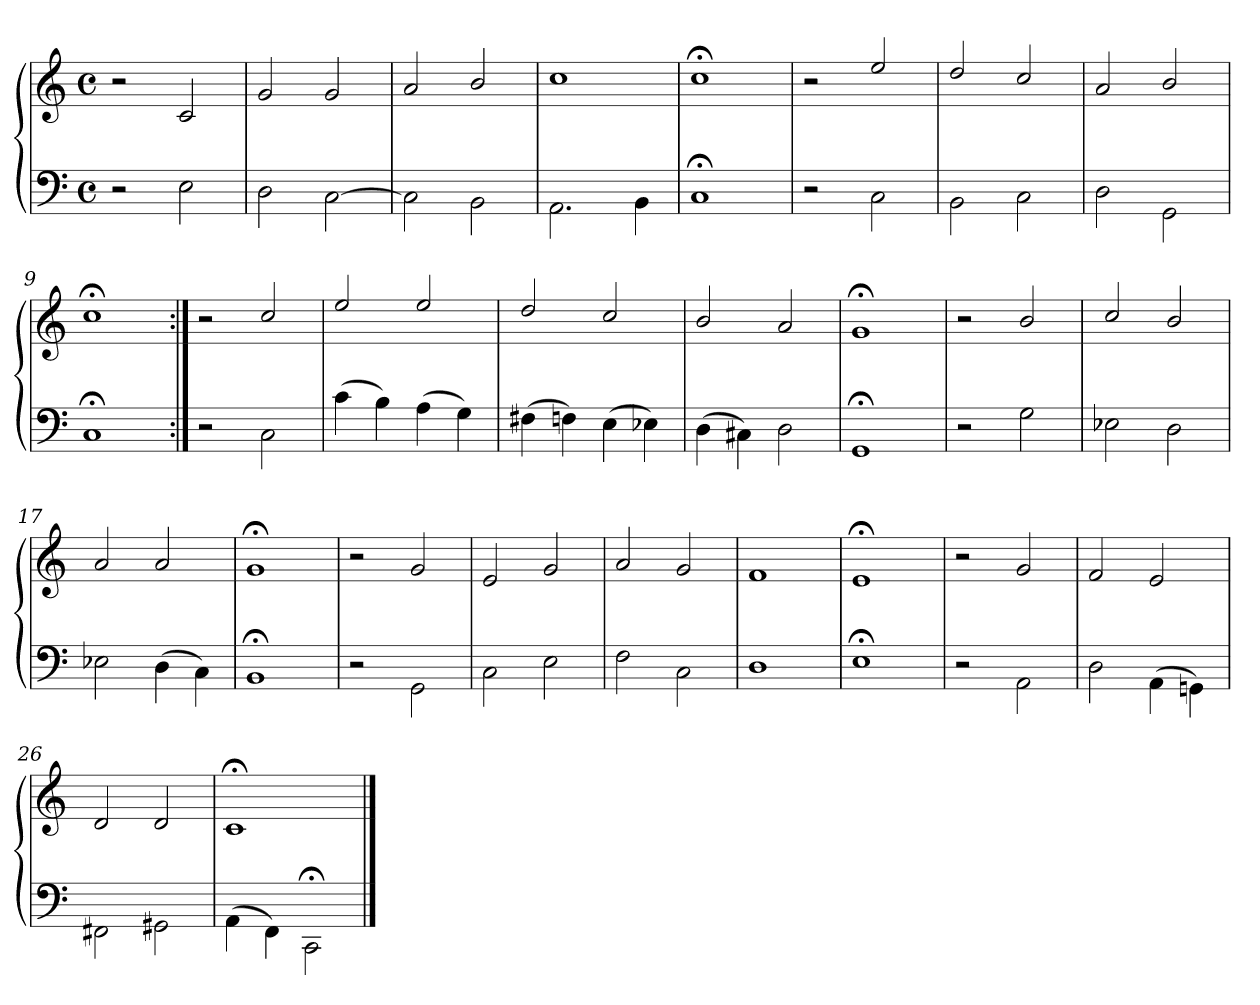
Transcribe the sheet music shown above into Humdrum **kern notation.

**kern	**kern
*part1	*part1
*staff2	*staff1
*clefF4	*clefG2
*M4/4	*M4/4
*met(c)	*met(c)
=1	=1
2r	2r
2E\	2c/
=2	=2
2D\	2g/
[2C\	2g/
=3	=3
2C\]	2a/
2BB\	2b/
=4	=4
2.AA\	1cc/
4BB\	.
=5	=5
1C;\	1cc;</
=6	=6
2r	2r
2C\	2ee/
=7	=7
2BB\	2dd/
2C\	2cc/
=8	=8
2D\	2a/
2GG\	2b/
=9	=9
1C;\	1cc;</
!!LO:LB:g=z
=10:|!	=10:|!
2r	2r
2C\	2cc/
=11	=11
(4c\	2ee/
4B\)	.
(4A\	2ee/
4G\)	.
=12	=12
(4F#X\	2dd/
4Fn\)	.
(4E\	2cc/
4E-X\)	.
=13	=13
(4D\	2b/
4C#X\)	.
2D\	2a/
=14	=14
1GG;\	1g;</
=15	=15
2r	2r
2G\	2b/
=16	=16
2E-X\	2cc/
2D\	2b/
=17	=17
2E-X\	2a/
(4D\	2a/
4C\)	.
=18	=18
1BB;\	1g;</
!!LO:LB:g=z
=19	=19
2r	2r
2GG\	2g/
=20	=20
2C\	2e/
2E\	2g/
=21	=21
2F\	2a/
2C\	2g/
=22	=22
1D\	1f/
=23	=23
1E;\	1e;</
=24	=24
2r	2r
2AA\	2g/
=25	=25
2D\	2f/
(4AA\	2e/
4GGn\)	.
=26	=26
2FF#X\	2d/
2GG#X\	2d/
=27	=27
(4AA\	1c;</
4FF\)	.
2CC;\	.
==	==
*-	*-
